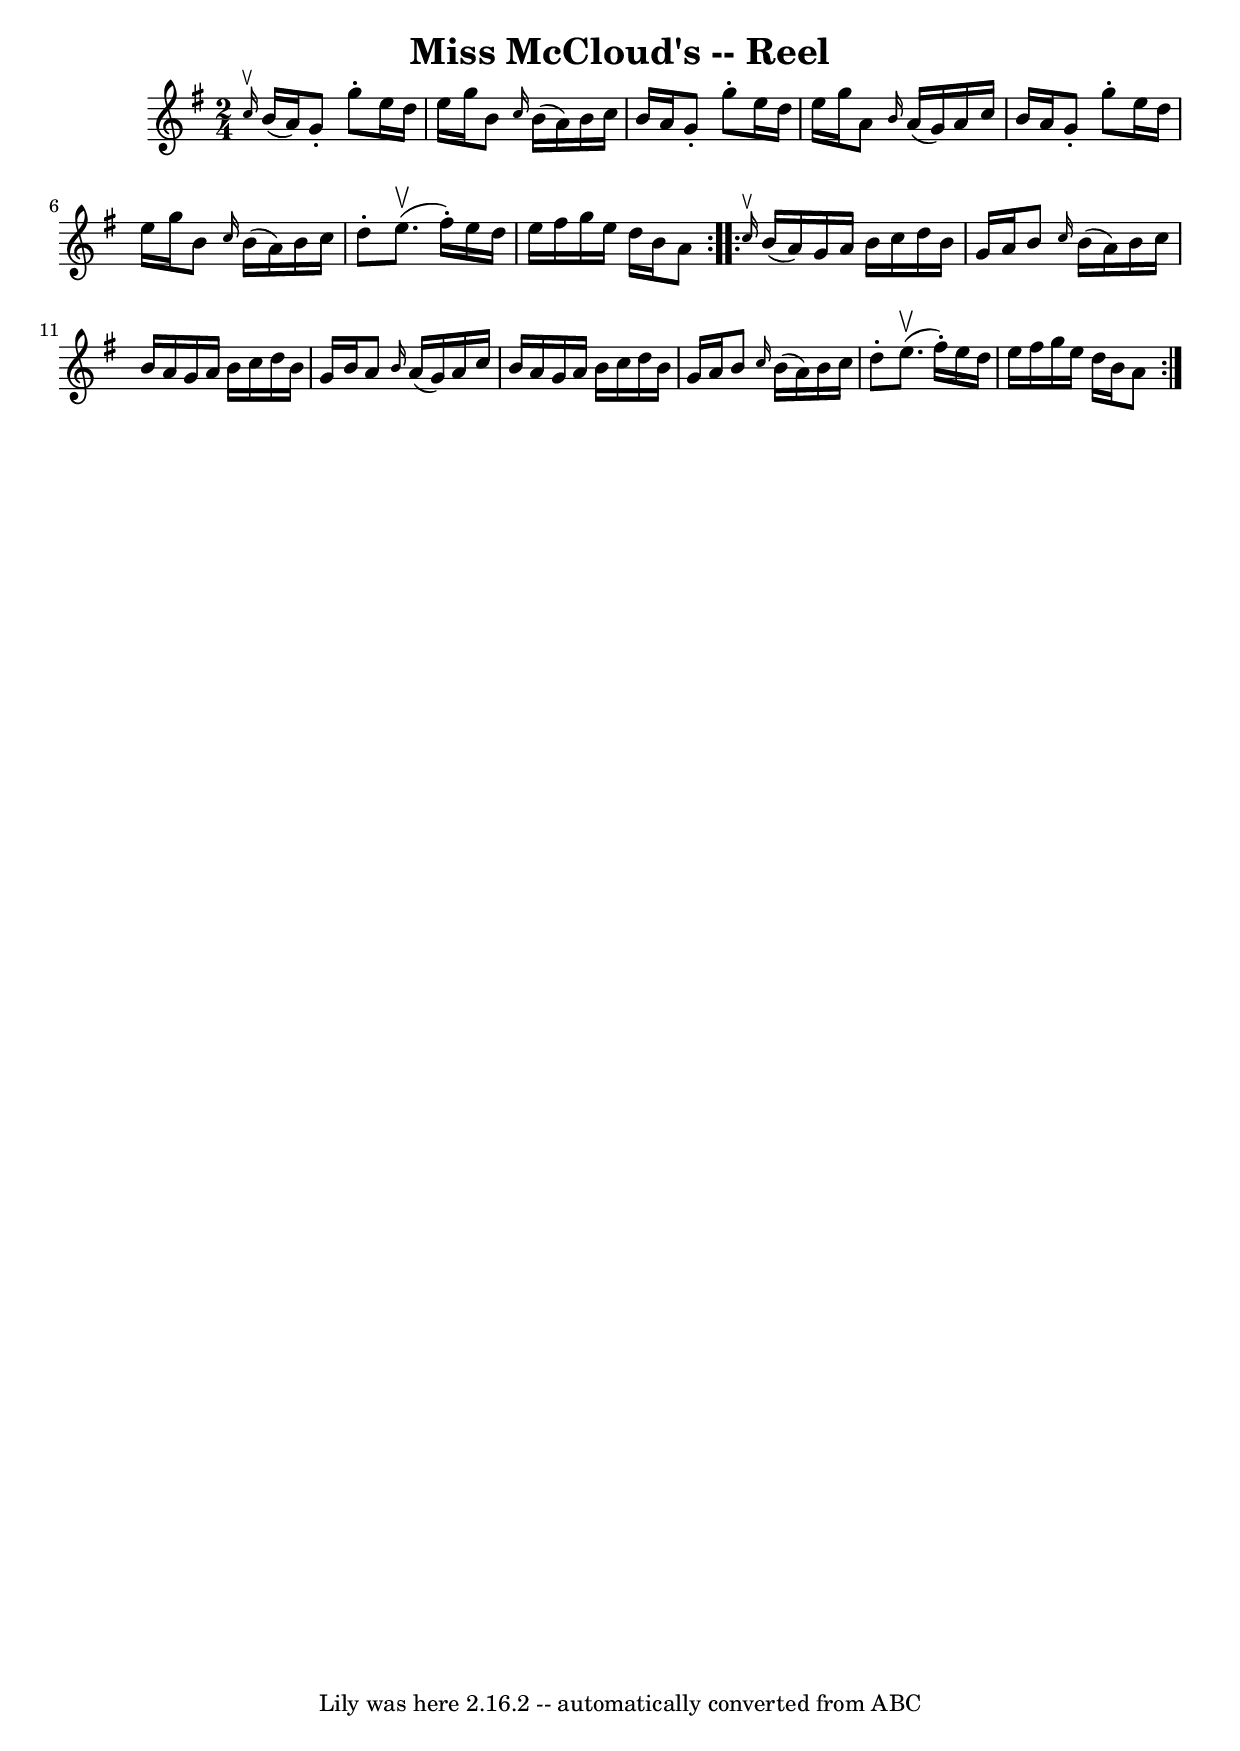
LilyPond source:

\version "2.16.2"
\include "Mammoth.ily"
\header {
  %% book = "Ryan's Mammoth Collection"
  crossRefNumber = "1"
  footnotes = "\\\\223"
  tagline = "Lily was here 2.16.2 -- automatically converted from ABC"
  title = "Miss McCloud's -- Reel"

}
voicedefault =  {



  \repeat volta 2 {

    \time 2/4 
    \key g \major
    \grace { c''16^\upbow  	   } b'16 (a'16)   |
    g'8-. g''8-. e''16 d''16 e''16 g''16    |
    
    b'8  \grace { c''16   		} b'16 (a'16) b'16 c''16 b'16 a'16     |
    g'8-. g''8-. e''16 d''16 e''16 g''16    |
    
    a'8  \grace { b'16   		} a'16 (g'16) a'16 c''16 b'16 a'16      |
    g'8-. g''8-. e''16 d''16 e''16 g''16    |
    
    b'8  \grace { c''16   		} b'16 (a'16) b'16 c''16 d''8-.     |
    e''8.^\upbow(fis''16-.) e''16 d''16 e''16 fis''16   |
    g''16 e''16 d''16 b'16 a'8    
  }     
  \repeat volta 2 {
    
    \grace { c''16^\upbow  	   } b'16 (a'16)  |
    g'16 a'16         b'16 c''16 d''16 b'16 g'16 a'16     |
    b'8  \grace {    
      c''16       } b'16 (a'16) b'16 c''16 b'16 a'16     |
    g'16      a'16 b'16 c''16 d''16 b'16 g'16 b'16     |
    a'8  
    \grace { b'16   	   } a'16 (g'16) a'16 c''16 b'16 a'16      |
    g'16 a'16 b'16 c''16 d''16 b'16 g'16 a'16     |
    b'8  \grace { c''16  
		} b'16 (a'16) b'16 c''16         d''8-.    |
    e''8.^\upbow(fis''16-.) e''16 d''16 e''16        fis''16     |
    g''16 e''16 d''16 b'16 a'8    
  }   

}

\score{
  <<

    \context Staff="default"
    {
      \voicedefault 
      
    }

  >>
  \layout {
    
  }
  \midi {
  }

}
